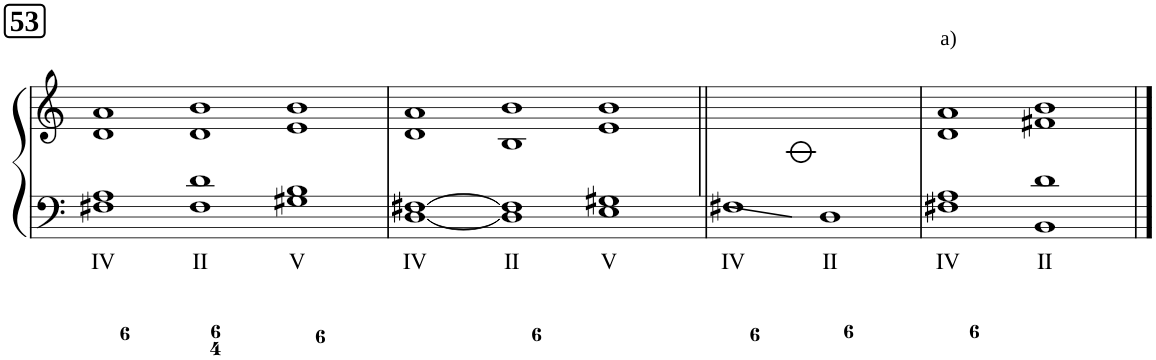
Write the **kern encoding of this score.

**kern	**text	**kern
*part1	*part1	*part1
*staff2	*staff2	*staff1
*I"Piano	*	*
*I'Pno	*	*
*clefF4	*	*clefG2
*k[]	*	*k[]
*M12/4	*	*M12/4
!!LO:REH:place=s1:a:B:cj:fs=14:t=53
=1	=1	=1
!	!LO:LY:b	!
1F#X 1A	IV	1d 1a
!	!LO:LY:b	!
1F# 1d	II	1d 1b
!	!LO:LY:b	!
1G#X 1B	V	1e 1b
=2	=2	=2
!	!LO:LY:b	!
[1D [1F#X	IV	1d 1a
!	!LO:LY:b	!
1D] 1F#]	II	1B 1b
!	!LO:LY:b	!
1E 1G#X	V	1e 1b
=3||	=3||	=3||
*M8/4	*	*M8/4
!	!LO:LY:b	!
1F#X	IV	0ryy
!	!LO:LY:b	!
1D	II	.
=4	=4	=4
!	!	!LO:TX:a:t=a)
!	!LO:LY:b	!
1F#X 1A	IV	1d 1a
!	!LO:LY:b	!
1BB 1d	II	1f#X 1b
==	==	==
*-	*-	*-
